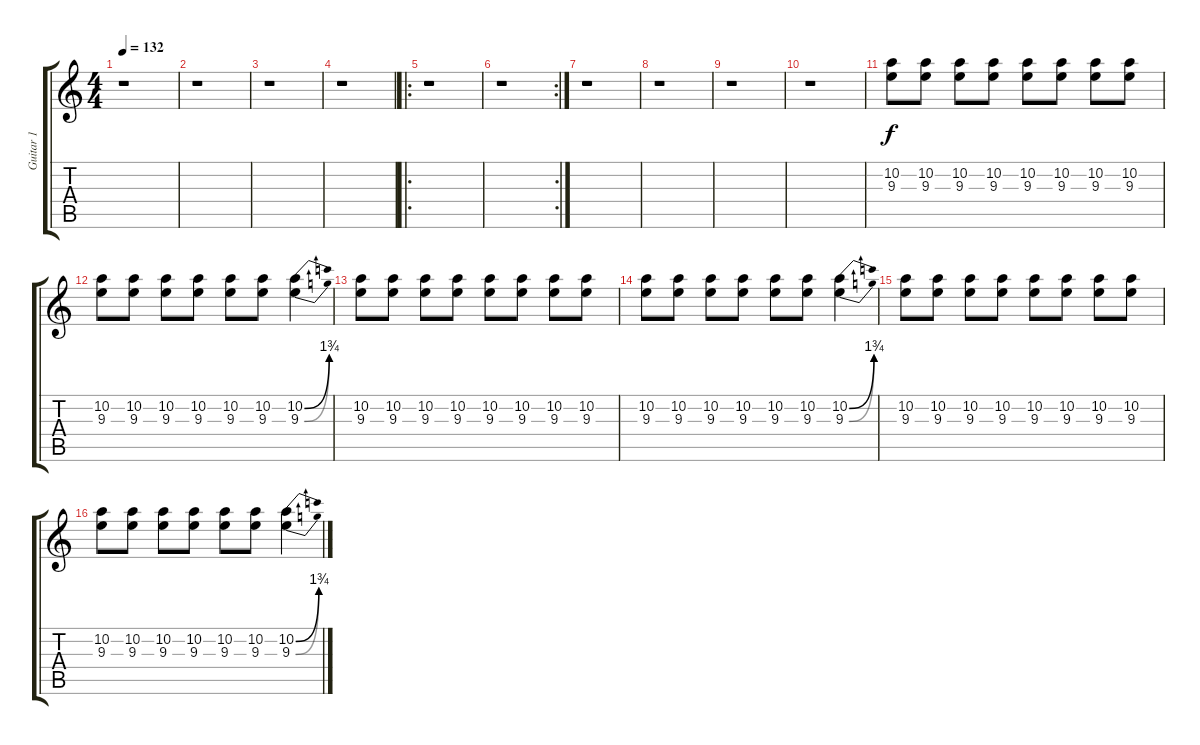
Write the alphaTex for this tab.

\track ("Guitar 1" "Guitar 1") {instrument electricguitarclean}
\staff {score tabs}
\tuning (E4 B3 G3 D3 A2 E2) {hide}
\ts (4 4)
\tempo 132
\clef g2
\ks c
r.1{dy f} |
r.1 |
r.1 |
r.1 |
\ro
r.1 |
\rc 2
r.1 |
r.1 |
r.1 |
r.1 |
r.1 |
(10.2 9.3).8{instrument overdrivenguitar} (10.2 9.3).8 (10.2 9.3).8 (10.2 9.3).8 (10.2 9.3).8 (10.2 9.3).8 (10.2 9.3).8 (10.2 9.3).8 |
(10.2 9.3).8 (10.2 9.3).8 (10.2 9.3).8 (10.2 9.3).8 (10.2 9.3).8 (10.2 9.3).8 (10.2{be (bend 0 0 60 7)} 9.3{be (bend 0 0 60 7)}).4 |
(10.2 9.3).8{instrument overdrivenguitar} (10.2 9.3).8 (10.2 9.3).8 (10.2 9.3).8 (10.2 9.3).8 (10.2 9.3).8 (10.2 9.3).8 (10.2 9.3).8 |
(10.2 9.3).8 (10.2 9.3).8 (10.2 9.3).8 (10.2 9.3).8 (10.2 9.3).8 (10.2 9.3).8 (10.2{be (bend 0 0 60 7)} 9.3{be (bend 0 0 60 7)}).4 |
(10.2 9.3).8{instrument overdrivenguitar} (10.2 9.3).8 (10.2 9.3).8 (10.2 9.3).8 (10.2 9.3).8 (10.2 9.3).8 (10.2 9.3).8 (10.2 9.3).8 |
(10.2 9.3).8 (10.2 9.3).8 (10.2 9.3).8 (10.2 9.3).8 (10.2 9.3).8 (10.2 9.3).8 (10.2{be (bend 0 0 60 7)} 9.3{be (bend 0 0 60 7)}).4
